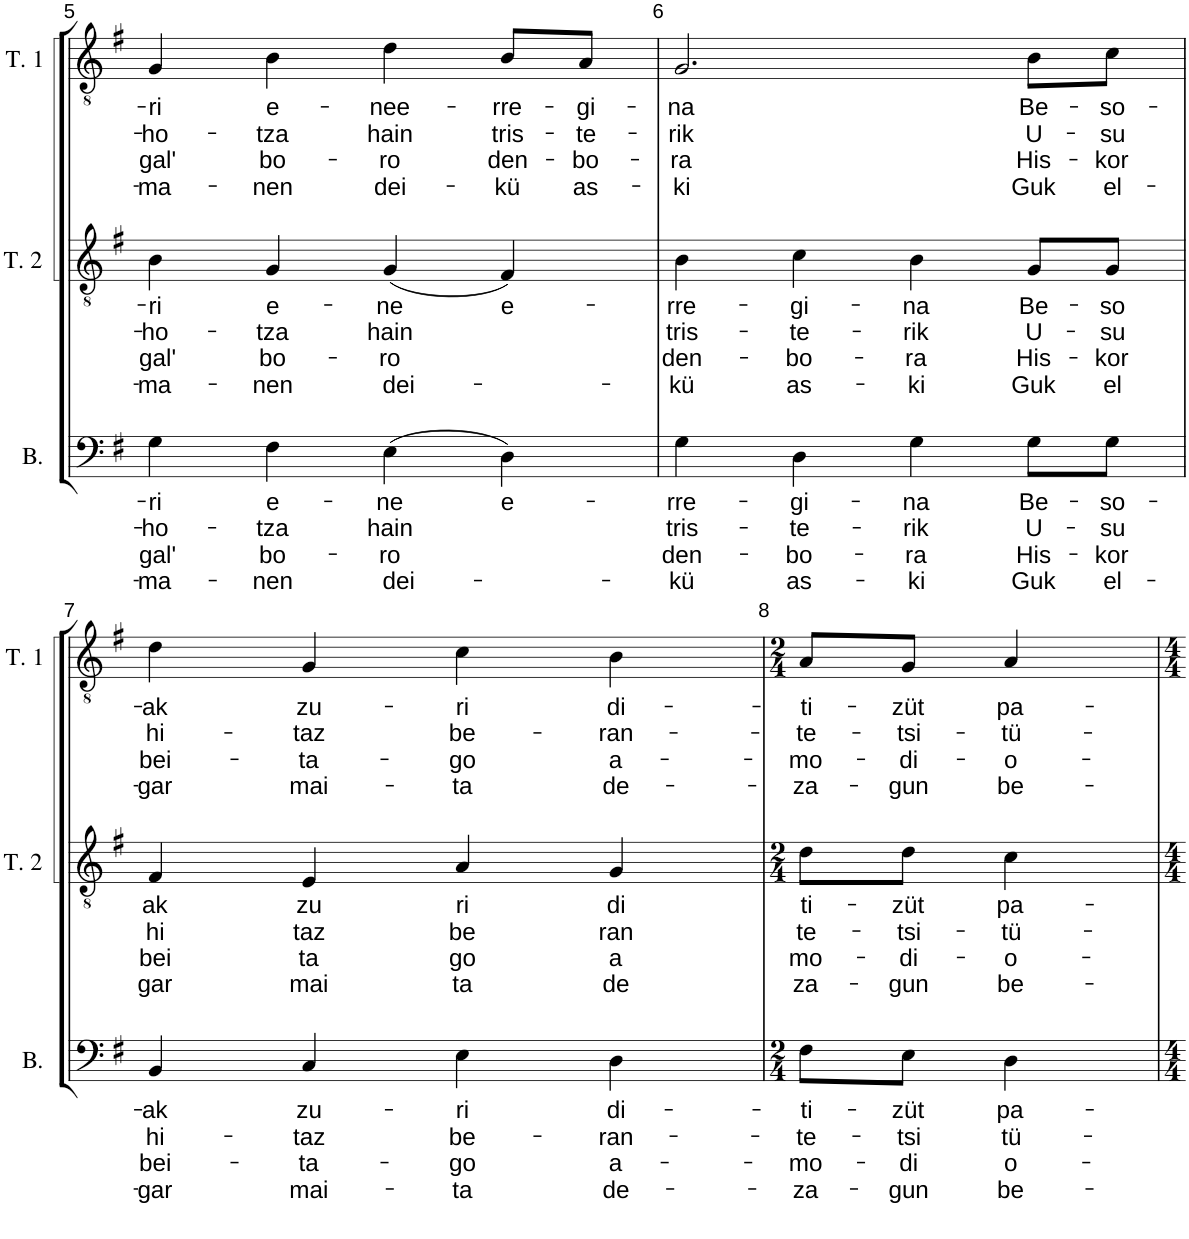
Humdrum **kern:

**kern	**text	**text	**text	**text	**kern	**text	**text	**text	**text	**kern	**text	**text	**text	**text
*part3	*part3	*part3	*part3	*part3	*part2	*part2	*part2	*part2	*part2	*part1	*part1	*part1	*part1	*part1
*staff3	*staff3	*staff3	*staff3	*staff3	*staff2	*staff2	*staff2	*staff2	*staff2	*staff1	*staff1	*staff1	*staff1	*staff1
*I"Basse	*	*	*	*	*I"Ténor 2	*	*	*	*	*I"Ténor 1	*	*	*	*
*I'B.	*	*	*	*	*I'T. 2	*	*	*	*	*I'T. 1	*	*	*	*
!!LO:PB:g=z
*clefF4	*	*	*	*	*clefGv2	*	*	*	*	*clefGv2	*	*	*	*
*k[f#]	*	*	*	*	*k[f#]	*	*	*	*	*k[f#]	*	*	*	*
*M4/4	*	*	*	*	*M4/4	*	*	*	*	*M4/4	*	*	*	*
=5	=5	=5	=5	=5	=5	=5	=5	=5	=5	=5	=5	=5	=5	=5
!	!LO:LY:b	!LO:LY:b	!LO:LY:b	!LO:LY:b	!	!LO:LY:b	!LO:LY:b	!LO:LY:b	!LO:LY:b	!	!LO:LY:b	!LO:LY:b	!LO:LY:b	!LO:LY:b
4G\	-ri	-ho-	gal'	-ma-	4B\	-ri	-ho-	gal'	-ma-	4G/	-ri	-ho-	gal'	-ma-
!	!LO:LY:b	!LO:LY:b	!LO:LY:b	!LO:LY:b	!	!LO:LY:b	!LO:LY:b	!LO:LY:b	!LO:LY:b	!	!LO:LY:b	!LO:LY:b	!LO:LY:b	!LO:LY:b
4F#\	e-	-tza	-bo-	-nen	4G/	e-	-tza	-bo-	-nen	4B\	e-	-tza	-bo-	-nen
!	!LO:LY:b	!LO:LY:b	!LO:LY:b	!LO:LY:b	!	!LO:LY:b	!LO:LY:b	!LO:LY:b	!LO:LY:b	!	!LO:LY:b	!LO:LY:b	!LO:LY:b	!LO:LY:b
(4E\	-ne	hain	-ro	dei-	(4G/	-ne	hain	-ro	dei-	4d\	-nee-	hain	-ro	dei-
!	!LO:LY:b	!	!	!	!	!LO:LY:b	!	!	!	!	!LO:LY:b	!LO:LY:b	!LO:LY:b	!LO:LY:b
4D\)	e-	.	.	.	4F#/)	e-	.	.	.	8B/L	-rre-	tris-	den-	-kü
!	!	!	!	!	!	!	!	!	!	!	!LO:LY:b	!LO:LY:b	!LO:LY:b	!LO:LY:b
.	.	.	.	.	.	.	.	.	.	8A/J	-gi-	-te-	-bo-	as-
=6	=6	=6	=6	=6	=6	=6	=6	=6	=6	=6	=6	=6	=6	=6
!	!LO:LY:b	!LO:LY:b	!LO:LY:b	!LO:LY:b	!	!LO:LY:b	!LO:LY:b	!LO:LY:b	!LO:LY:b	!	!LO:LY:b	!LO:LY:b	!LO:LY:b	!LO:LY:b
4G\	-rre-	tris-	den-	-kü	4B\	-rre-	tris-	den-	-kü	2.G/	-na	-rik	-ra	-ki
!	!LO:LY:b	!LO:LY:b	!LO:LY:b	!LO:LY:b	!	!LO:LY:b	!LO:LY:b	!LO:LY:b	!LO:LY:b	!	!	!	!	!
4D\	-gi-	-te-	-bo-	as-	4c\	-gi-	-te-	-bo-	as-	.	.	.	.	.
!	!LO:LY:b	!LO:LY:b	!LO:LY:b	!LO:LY:b	!	!LO:LY:b	!LO:LY:b	!LO:LY:b	!LO:LY:b	!	!	!	!	!
4G\	-na	-rik	-ra	-ki	4B\	-na	-rik	-ra	-ki	.	.	.	.	.
!	!LO:LY:b	!LO:LY:b	!LO:LY:b	!LO:LY:b	!	!LO:LY:b	!LO:LY:b	!LO:LY:b	!LO:LY:b	!	!LO:LY:b	!LO:LY:b	!LO:LY:b	!LO:LY:b
8G\L	Be-	U-	His-	Guk	8G/L	Be-	U-	His-	Guk	8B\L	Be-	U-	His-	Guk
!	!LO:LY:b	!LO:LY:b	!LO:LY:b	!LO:LY:b	!	!LO:LY:b	!LO:LY:b	!LO:LY:b	!LO:LY:b	!	!LO:LY:b	!LO:LY:b	!LO:LY:b	!LO:LY:b
8G\J	-so-	-su	-kor	el-	8G/J	-so	-su	-kor	el	8c\J	-so-	-su	-kor	el-
!!LO:LB:g=z
=7	=7	=7	=7	=7	=7	=7	=7	=7	=7	=7	=7	=7	=7	=7
!	!LO:LY:b	!LO:LY:b	!LO:LY:b	!LO:LY:b	!	!LO:LY:b	!LO:LY:b	!LO:LY:b	!LO:LY:b	!	!LO:LY:b	!LO:LY:b	!LO:LY:b	!LO:LY:b
4BB/	-ak	hi-	bei-	-gar	4F#/	-ak	hi	bei	-gar	4d\	-ak	hi-	bei-	-gar
!	!LO:LY:b	!LO:LY:b	!LO:LY:b	!LO:LY:b	!	!LO:LY:b	!LO:LY:b	!LO:LY:b	!LO:LY:b	!	!LO:LY:b	!LO:LY:b	!LO:LY:b	!LO:LY:b
4C/	zu-	-taz	-ta-	mai-	4E/	zu	-taz	-ta	mai	4G/	zu-	-taz	-ta-	mai-
!	!LO:LY:b	!LO:LY:b	!LO:LY:b	!LO:LY:b	!	!LO:LY:b	!LO:LY:b	!LO:LY:b	!LO:LY:b	!	!LO:LY:b	!LO:LY:b	!LO:LY:b	!LO:LY:b
4E\	-ri	be-	-go	-ta	4A/	-ri	be	-go	-ta	4c\	-ri	be-	-go	-ta
!	!LO:LY:b	!LO:LY:b	!LO:LY:b	!LO:LY:b	!	!LO:LY:b	!LO:LY:b	!LO:LY:b	!LO:LY:b	!	!LO:LY:b	!LO:LY:b	!LO:LY:b	!LO:LY:b
4D\	di-	-ran-	a-	de-	4G/	di	-ran	a	de	4B\	di-	-ran-	a-	de-
=8	=8	=8	=8	=8	=8	=8	=8	=8	=8	=8	=8	=8	=8	=8
*M2/4	*	*	*	*	*M2/4	*	*	*	*	*M2/4	*	*	*	*
!	!LO:LY:b	!LO:LY:b	!LO:LY:b	!LO:LY:b	!	!LO:LY:b	!LO:LY:b	!LO:LY:b	!LO:LY:b	!	!LO:LY:b	!LO:LY:b	!LO:LY:b	!LO:LY:b
8F#\L	-ti-	-te-	-mo-	-za-	8d\L	-ti-	-te-	-mo-	-za-	8A/L	-ti-	-te-	-mo-	-za-
!	!LO:LY:b	!LO:LY:b	!LO:LY:b	!LO:LY:b	!	!LO:LY:b	!LO:LY:b	!LO:LY:b	!LO:LY:b	!	!LO:LY:b	!LO:LY:b	!LO:LY:b	!LO:LY:b
8E\J	-züt	-tsi	-di	-gun	8d\J	-züt	-tsi-	-di-	-gun	8G/J	-züt	-tsi-	-di-	-gun
!	!LO:LY:b	!LO:LY:b	!LO:LY:b	!LO:LY:b	!	!LO:LY:b	!LO:LY:b	!LO:LY:b	!LO:LY:b	!	!LO:LY:b	!LO:LY:b	!LO:LY:b	!LO:LY:b
4D\	pa-	-tü-	-o-	be-	4c\	pa-	-tü-	-o-	be-	4A/	pa-	-tü-	-o-	be-
=	=	=	=	=	=	=	=	=	=	=	=	=	=	=
*-	*-	*-	*-	*-	*-	*-	*-	*-	*-	*-	*-	*-	*-	*-
